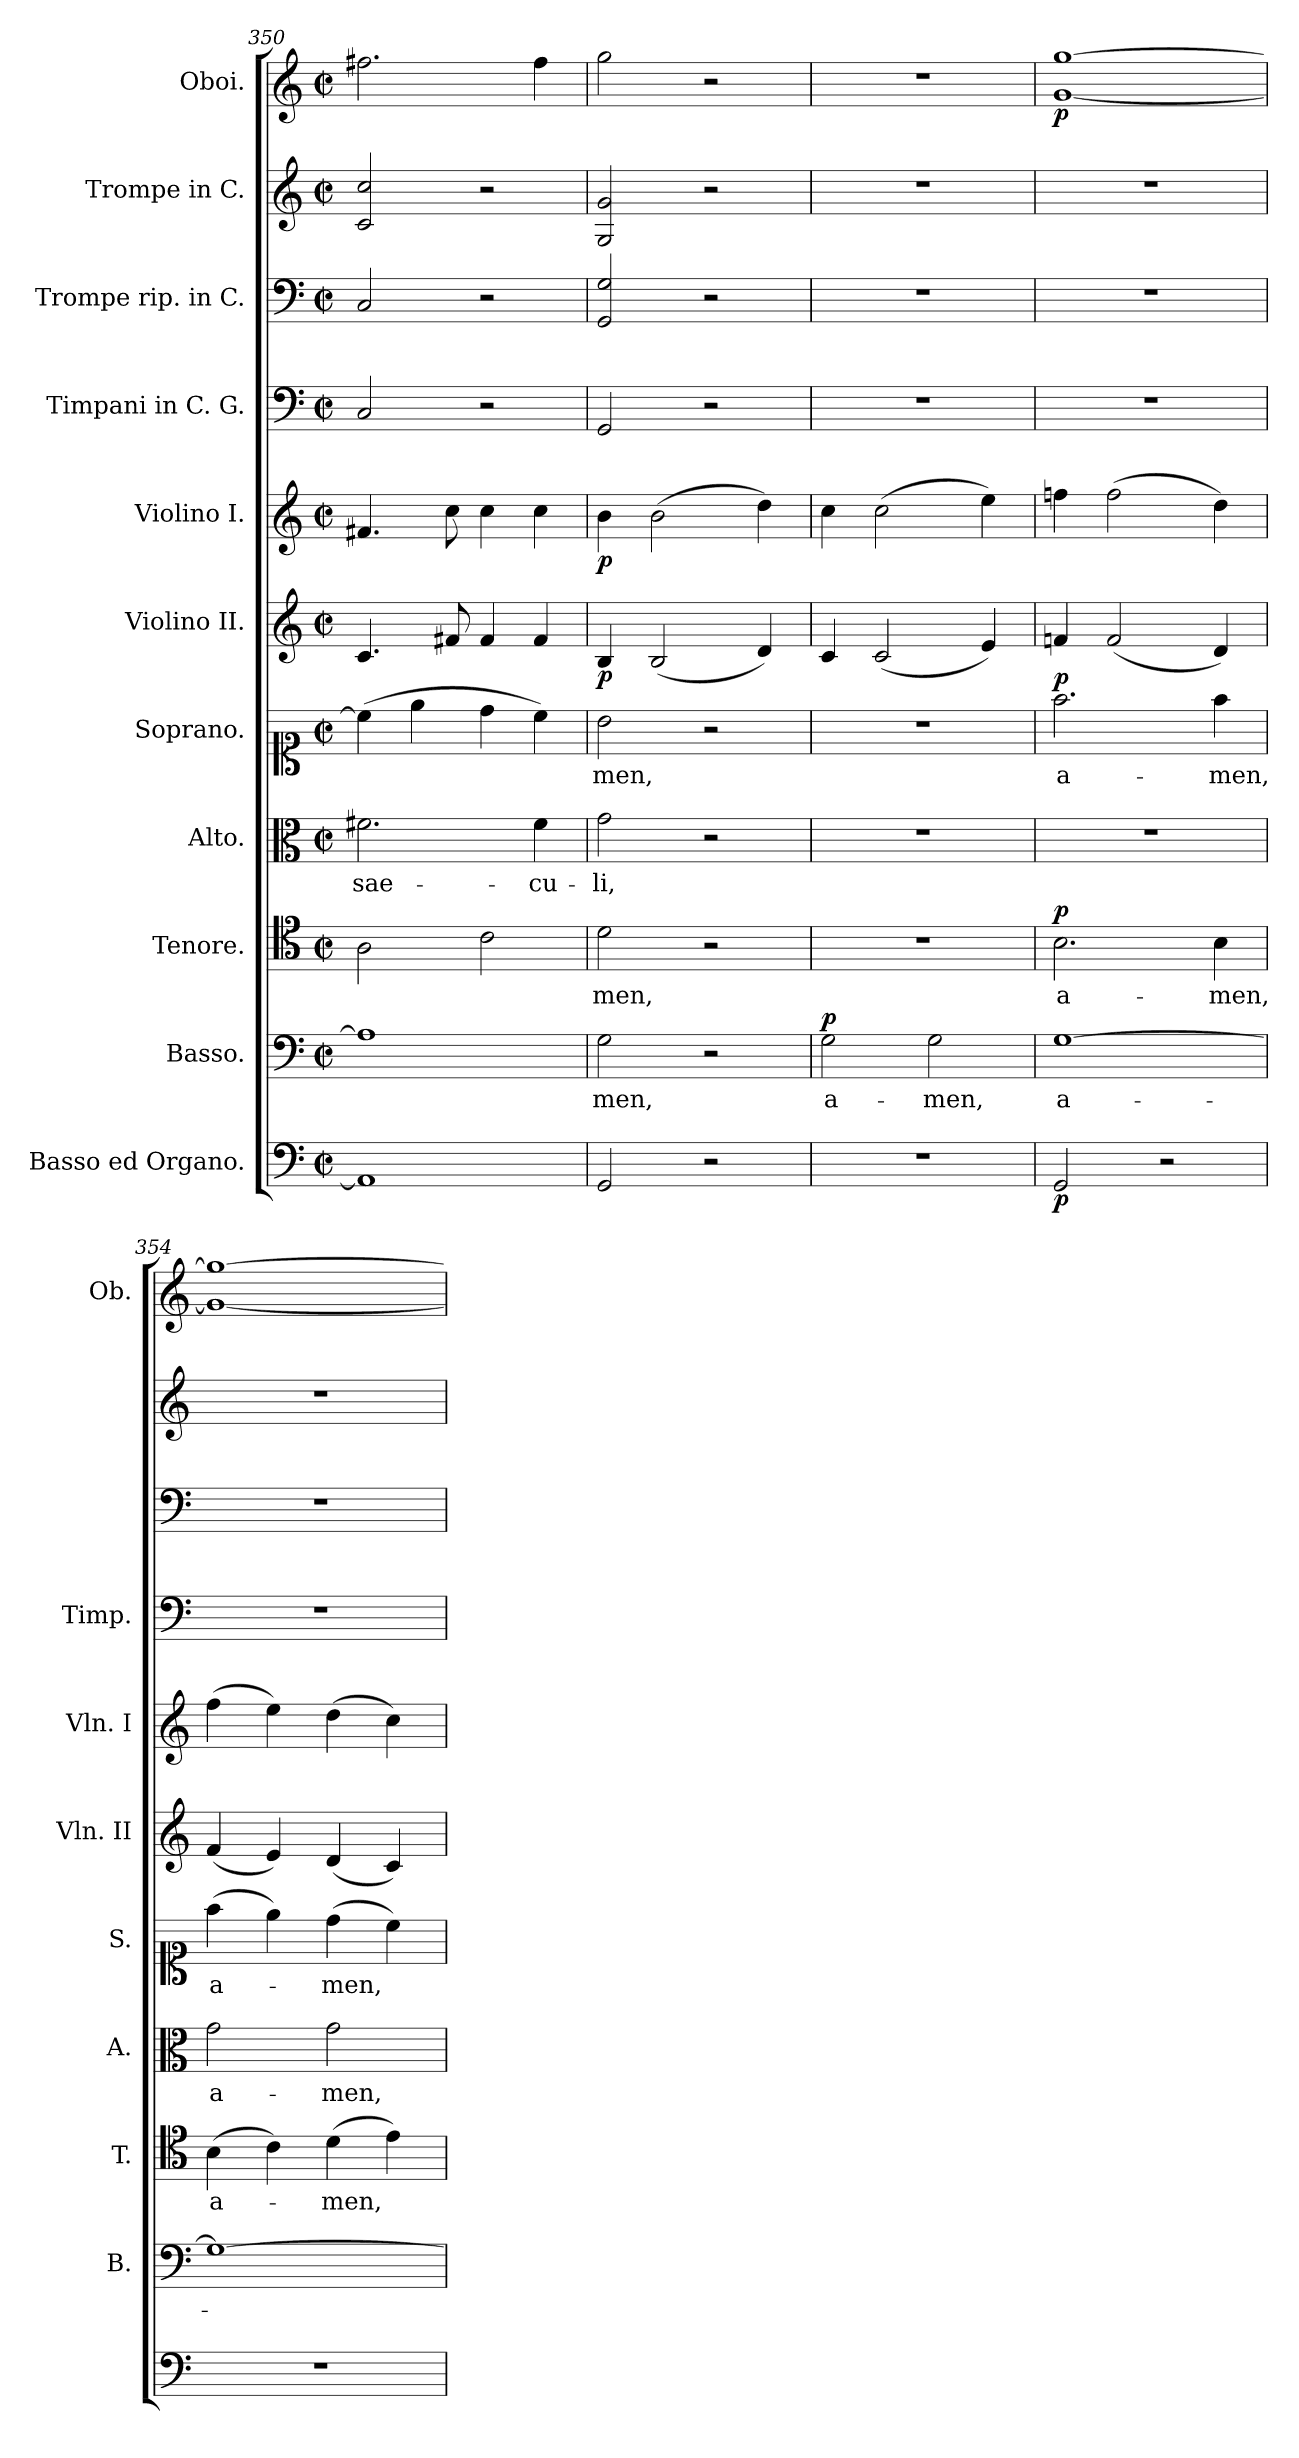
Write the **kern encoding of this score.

**kern	**dynam	**kern	**text	**dynam	**kern	**text	**dynam	**kern	**text	**kern	**text	**dynam	**kern	**dynam	**kern	**dynam	**kern	**kern	**kern	**kern	**dynam
*part11	*part11	*part10	*part10	*part10	*part9	*part9	*part9	*part8	*part8	*part7	*part7	*part7	*part6	*part6	*part5	*part5	*part4	*part3	*part2	*part1	*part1
*staff11	*staff11	*staff10	*staff10	*staff10	*staff9	*staff9	*staff9	*staff8	*staff8	*staff7	*staff7	*staff7	*staff6	*staff6	*staff5	*staff5	*staff4	*staff3	*staff2	*staff1	*staff1
*I"Basso ed  Organo.	*	*I"Basso.	*	*	*I"Tenore.	*	*	*I"Alto.	*	*I"Soprano.	*	*	*I"Violino II.	*	*I"Violino I.	*	*I"Timpani in C. G.	*I"Trompe rip. in C.	*I"Trompe in C.	*I"Oboi.	*
*	*	*I'B.	*	*	*I'T.	*	*	*I'A.	*	*I'S.	*	*	*I'Vln. II	*	*I'Vln. I	*	*I'Timp.	*	*	*I'Ob.	*
*clefF4	*	*clefF4	*	*	*clefC4	*	*	*clefC3	*	*clefC1	*	*	*clefG2	*	*clefG2	*	*clefF4	*clefF4	*clefG2	*clefG2	*
*k[]	*	*k[]	*	*	*k[]	*	*	*k[]	*	*k[]	*	*	*k[]	*	*k[]	*	*k[]	*k[]	*k[]	*k[]	*
*M2/2	*	*M2/2	*	*	*M2/2	*	*	*M2/2	*	*M2/2	*	*	*M2/2	*	*M2/2	*	*M2/2	*M2/2	*M2/2	*M2/2	*
*met(c|)	*	*met(c|)	*	*	*met(c|)	*	*	*met(c|)	*	*met(c|)	*	*	*met(c|)	*	*met(c|)	*	*met(c|)	*met(c|)	*met(c|)	*met(c|)	*
=350	=350	=350	=350	=350	=350	=350	=350	=350	=350	=350	=350	=350	=350	=350	=350	=350	=350	=350	=350	=350	=350
!	!	!	!	!	!	!	!	!	!LO:LY:b	!	!	!	!	!	!	!	!	!	!	!	!
1AA]	.	1A]	.	.	2A\	.	.	2.f#X\	sae-	(>4cc\]	.	.	4.c/	.	4.f#X/	.	2C/	2C/	2c/ 2cc/	2.ff#X\	.
.	.	.	.	.	.	.	.	.	.	4ee\	.	.	.	.	.	.	.	.	.	.	.
.	.	.	.	.	.	.	.	.	.	.	.	.	8f#X/	.	8cc\	.	.	.	.	.	.
.	.	.	.	.	2c\	.	.	.	.	4dd\	.	.	4f#/	.	4cc\	.	2r	2r	2r	.	.
!	!	!	!	!	!	!	!	!	!LO:LY:b	!	!	!	!	!	!	!	!	!	!	!	!
.	.	.	.	.	.	.	.	4f#\	-cu-	4cc\)	.	.	4f#/	.	4cc\	.	.	.	.	4ff#\	.
=351	=351	=351	=351	=351	=351	=351	=351	=351	=351	=351	=351	=351	=351	=351	=351	=351	=351	=351	=351	=351	=351
!	!	!	!LO:LY:b	!	!	!LO:LY:b	!	!	!LO:LY:b	!	!LO:LY:b	!	!	!LO:DY:b	!	!LO:DY:b	!	!	!	!	!
2GG/	.	2G\	men,	.	2d\	men,	.	2g\	-li,	2b\	men,	.	4B/	p	4b\	p	2GG/	2GG/ 2G/	2G/ 2g/	2gg\	.
.	.	.	.	.	.	.	.	.	.	.	.	.	(<2B/	.	(>2b\	.	.	.	.	.	.
2r	.	2r	.	.	2r	.	.	2r	.	2r	.	.	.	.	.	.	2r	2r	2r	2r	.
.	.	.	.	.	.	.	.	.	.	.	.	.	4d/)	.	4dd\)	.	.	.	.	.	.
=352	=352	=352	=352	=352	=352	=352	=352	=352	=352	=352	=352	=352	=352	=352	=352	=352	=352	=352	=352	=352	=352
!	!	!	!LO:LY:b	!LO:DY:a	!	!	!	!	!	!	!	!	!	!	!	!	!	!	!	!	!
1r	.	2G\	a-	p	1r	.	.	1r	.	1r	.	.	4c/	.	4cc\	.	1r	1r	1r	1r	.
.	.	.	.	.	.	.	.	.	.	.	.	.	(<2c/	.	(>2cc\	.	.	.	.	.	.
!	!	!	!LO:LY:b	!	!	!	!	!	!	!	!	!	!	!	!	!	!	!	!	!	!
.	.	2G\	-men,	.	.	.	.	.	.	.	.	.	.	.	.	.	.	.	.	.	.
.	.	.	.	.	.	.	.	.	.	.	.	.	4e/)	.	4ee\)	.	.	.	.	.	.
=353	=353	=353	=353	=353	=353	=353	=353	=353	=353	=353	=353	=353	=353	=353	=353	=353	=353	=353	=353	=353	=353
!	!LO:DY:b	!	!LO:LY:b	!	!	!LO:LY:b	!LO:DY:a	!	!	!	!LO:LY:b	!LO:DY:a	!	!	!	!	!	!	!	!	!LO:DY:b
2GG/	p	[1G	a-	.	2.B\	a-	p	1r	.	2.ff\	a-	p	4fn/	.	4ffn\	.	1r	1r	1r	[1g [1gg	p
.	.	.	.	.	.	.	.	.	.	.	.	.	(<2f/	.	(>2ff\	.	.	.	.	.	.
2r	.	.	.	.	.	.	.	.	.	.	.	.	.	.	.	.	.	.	.	.	.
!	!	!	!	!	!	!LO:LY:b	!	!	!	!	!LO:LY:b	!	!	!	!	!	!	!	!	!	!
.	.	.	.	.	4B\	-men,	.	.	.	4ff\	-men,	.	4d/)	.	4dd\)	.	.	.	.	.	.
=354	=354	=354	=354	=354	=354	=354	=354	=354	=354	=354	=354	=354	=354	=354	=354	=354	=354	=354	=354	=354	=354
!	!	!	!	!	!	!LO:LY:b	!	!	!LO:LY:b	!	!LO:LY:b	!	!	!	!	!	!	!	!	!	!
1r	.	1G_	.	.	(>4B\	a-	.	2g\	a-	(>4ff\	a-	.	(<4f/	.	(>4ff\	.	1r	1r	1r	1g_ 1gg_	.
.	.	.	.	.	4c\)	.	.	.	.	4ee\)	.	.	4e/)	.	4ee\)	.	.	.	.	.	.
!	!	!	!	!	!	!LO:LY:b	!	!	!LO:LY:b	!	!LO:LY:b	!	!	!	!	!	!	!	!	!	!
.	.	.	.	.	(>4d\	-men,	.	2g\	-men,	(>4dd\	-men,	.	(<4d/	.	(>4dd\	.	.	.	.	.	.
.	.	.	.	.	4e\)	.	.	.	.	4cc\)	.	.	4c/)	.	4cc\)	.	.	.	.	.	.
=	=	=	=	=	=	=	=	=	=	=	=	=	=	=	=	=	=	=	=	=	=
*-	*-	*-	*-	*-	*-	*-	*-	*-	*-	*-	*-	*-	*-	*-	*-	*-	*-	*-	*-	*-	*-
